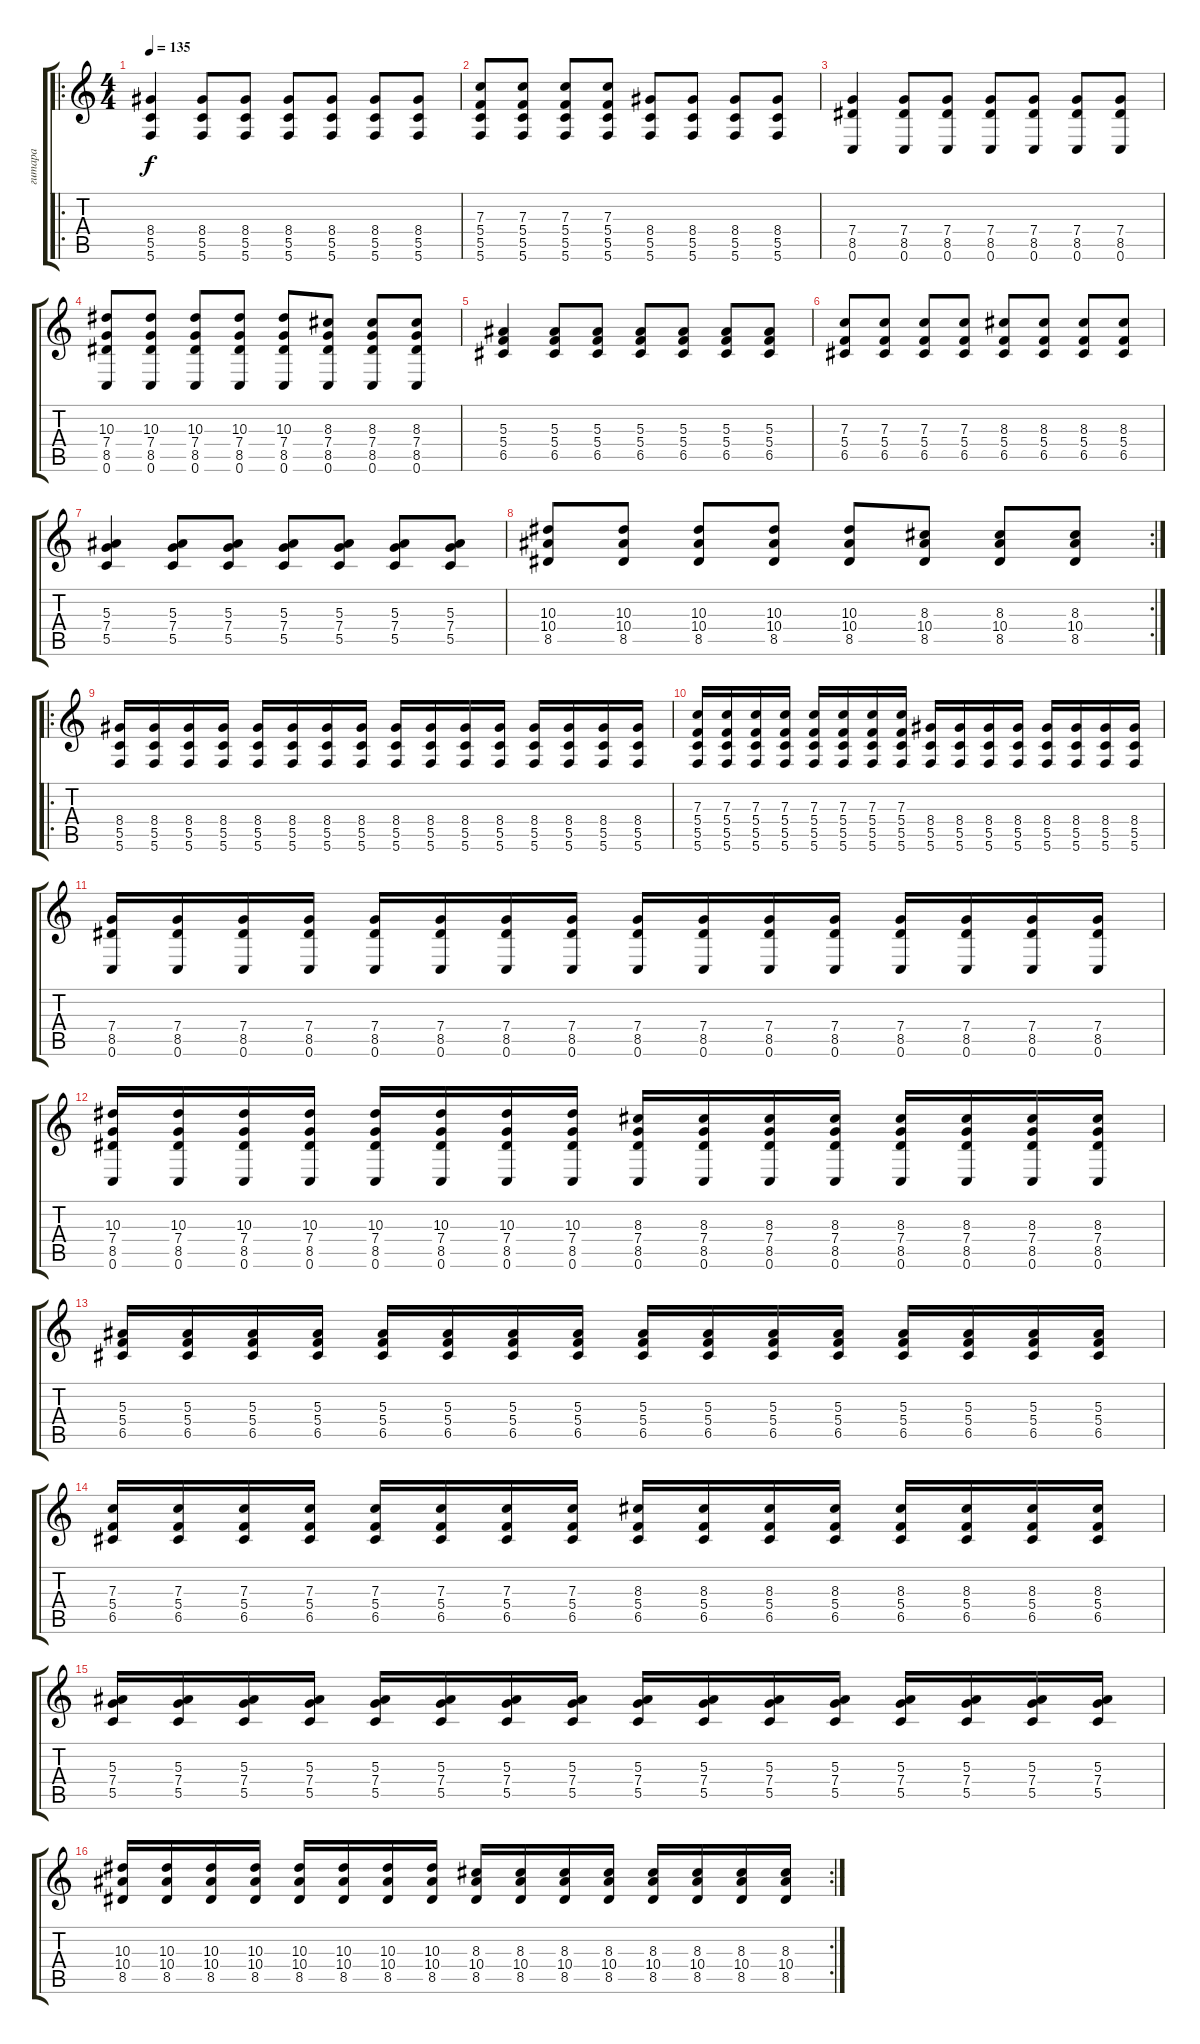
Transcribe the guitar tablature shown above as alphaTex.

\track ("гитара" "гитара") {instrument distortionguitar}
\staff {score tabs}
\tuning (D4 A3 F3 C3 G2 C2) {hide}
\ro
\ts (4 4)
\tempo 135
\clef g2
\ks c
(8.4 5.5 5.6).4{dy f} (8.4 5.5 5.6).8 (8.4 5.5 5.6).8 (8.4 5.5 5.6).8 (8.4 5.5 5.6).8 (8.4 5.5 5.6).8 (8.4 5.5 5.6).8 |
(7.3 5.4 5.5 5.6).8 (7.3 5.4 5.5 5.6).8 (7.3 5.4 5.5 5.6).8 (7.3 5.4 5.5 5.6).8 (8.4 5.5 5.6).8 (8.4 5.5 5.6).8 (8.4 5.5 5.6).8 (8.4 5.5 5.6).8 |
(7.4 8.5 0.6).4 (7.4 8.5 0.6).8 (7.4 8.5 0.6).8 (7.4 8.5 0.6).8 (7.4 8.5 0.6).8 (7.4 8.5 0.6).8 (7.4 8.5 0.6).8 |
(10.3 7.4 8.5 0.6).8 (10.3 7.4 8.5 0.6).8 (10.3 7.4 8.5 0.6).8 (10.3 7.4 8.5 0.6).8 (10.3 7.4 8.5 0.6).8 (8.3 7.4 8.5 0.6).8 (8.3 7.4 8.5 0.6).8 (8.3 7.4 8.5 0.6).8 |
(5.3 5.4 6.5).4 (5.3 5.4 6.5).8 (5.3 5.4 6.5).8 (5.3 5.4 6.5).8 (5.3 5.4 6.5).8 (5.3 5.4 6.5).8 (5.3 5.4 6.5).8 |
(7.3 5.4 6.5).8 (7.3 5.4 6.5).8 (7.3 5.4 6.5).8 (7.3 5.4 6.5).8 (8.3 5.4 6.5).8 (8.3 5.4 6.5).8 (8.3 5.4 6.5).8 (8.3 5.4 6.5).8 |
(5.3 7.4 5.5).4 (5.3 7.4 5.5).8 (5.3 7.4 5.5).8 (5.3 7.4 5.5).8 (5.3 7.4 5.5).8 (5.3 7.4 5.5).8 (5.3 7.4 5.5).8 |
\rc 2
(10.3 10.4 8.5).8 (10.3 10.4 8.5).8 (10.3 10.4 8.5).8 (10.3 10.4 8.5).8 (10.3 10.4 8.5).8 (8.3 10.4 8.5).8 (8.3 10.4 8.5).8 (8.3 10.4 8.5).8 |
\ro
(8.4 5.5 5.6).16 (8.4 5.5 5.6).16 (8.4 5.5 5.6).16 (8.4 5.5 5.6).16 (8.4 5.5 5.6).16 (8.4 5.5 5.6).16 (8.4 5.5 5.6).16 (8.4 5.5 5.6).16 (8.4 5.5 5.6).16 (8.4 5.5 5.6).16 (8.4 5.5 5.6).16 (8.4 5.5 5.6).16 (8.4 5.5 5.6).16 (8.4 5.5 5.6).16 (8.4 5.5 5.6).16 (8.4 5.5 5.6).16 |
(7.3 5.4 5.5 5.6).16 (7.3 5.4 5.5 5.6).16 (7.3 5.4 5.5 5.6).16 (7.3 5.4 5.5 5.6).16 (7.3 5.4 5.5 5.6).16 (7.3 5.4 5.5 5.6).16 (7.3 5.4 5.5 5.6).16 (7.3 5.4 5.5 5.6).16 (8.4 5.5 5.6).16 (8.4 5.5 5.6).16 (8.4 5.5 5.6).16 (8.4 5.5 5.6).16 (8.4 5.5 5.6).16 (8.4 5.5 5.6).16 (8.4 5.5 5.6).16 (8.4 5.5 5.6).16 |
(7.4 8.5 0.6).16 (7.4 8.5 0.6).16 (7.4 8.5 0.6).16 (7.4 8.5 0.6).16 (7.4 8.5 0.6).16 (7.4 8.5 0.6).16 (7.4 8.5 0.6).16 (7.4 8.5 0.6).16 (7.4 8.5 0.6).16 (7.4 8.5 0.6).16 (7.4 8.5 0.6).16 (7.4 8.5 0.6).16 (7.4 8.5 0.6).16 (7.4 8.5 0.6).16 (7.4 8.5 0.6).16 (7.4 8.5 0.6).16 |
(10.3 7.4 8.5 0.6).16 (10.3 7.4 8.5 0.6).16 (10.3 7.4 8.5 0.6).16 (10.3 7.4 8.5 0.6).16 (10.3 7.4 8.5 0.6).16 (10.3 7.4 8.5 0.6).16 (10.3 7.4 8.5 0.6).16 (10.3 7.4 8.5 0.6).16 (8.3 7.4 8.5 0.6).16 (8.3 7.4 8.5 0.6).16 (8.3 7.4 8.5 0.6).16 (8.3 7.4 8.5 0.6).16 (8.3 7.4 8.5 0.6).16 (8.3 7.4 8.5 0.6).16 (8.3 7.4 8.5 0.6).16 (8.3 7.4 8.5 0.6).16 |
(5.3 5.4 6.5).16 (5.3 5.4 6.5).16 (5.3 5.4 6.5).16 (5.3 5.4 6.5).16 (5.3 5.4 6.5).16 (5.3 5.4 6.5).16 (5.3 5.4 6.5).16 (5.3 5.4 6.5).16 (5.3 5.4 6.5).16 (5.3 5.4 6.5).16 (5.3 5.4 6.5).16 (5.3 5.4 6.5).16 (5.3 5.4 6.5).16 (5.3 5.4 6.5).16 (5.3 5.4 6.5).16 (5.3 5.4 6.5).16 |
(7.3 5.4 6.5).16 (7.3 5.4 6.5).16 (7.3 5.4 6.5).16 (7.3 5.4 6.5).16 (7.3 5.4 6.5).16 (7.3 5.4 6.5).16 (7.3 5.4 6.5).16 (7.3 5.4 6.5).16 (8.3 5.4 6.5).16 (8.3 5.4 6.5).16 (8.3 5.4 6.5).16 (8.3 5.4 6.5).16 (8.3 5.4 6.5).16 (8.3 5.4 6.5).16 (8.3 5.4 6.5).16 (8.3 5.4 6.5).16 |
(5.3 7.4 5.5).16 (5.3 7.4 5.5).16 (5.3 7.4 5.5).16 (5.3 7.4 5.5).16 (5.3 7.4 5.5).16 (5.3 7.4 5.5).16 (5.3 7.4 5.5).16 (5.3 7.4 5.5).16 (5.3 7.4 5.5).16 (5.3 7.4 5.5).16 (5.3 7.4 5.5).16 (5.3 7.4 5.5).16 (5.3 7.4 5.5).16 (5.3 7.4 5.5).16 (5.3 7.4 5.5).16 (5.3 7.4 5.5).16 |
\rc 2
(10.3 10.4 8.5).16 (10.3 10.4 8.5).16 (10.3 10.4 8.5).16 (10.3 10.4 8.5).16 (10.3 10.4 8.5).16 (10.3 10.4 8.5).16 (10.3 10.4 8.5).16 (10.3 10.4 8.5).16 (8.3 10.4 8.5).16 (8.3 10.4 8.5).16 (8.3 10.4 8.5).16 (8.3 10.4 8.5).16 (8.3 10.4 8.5).16 (8.3 10.4 8.5).16 (8.3 10.4 8.5).16 (8.3 10.4 8.5).16
